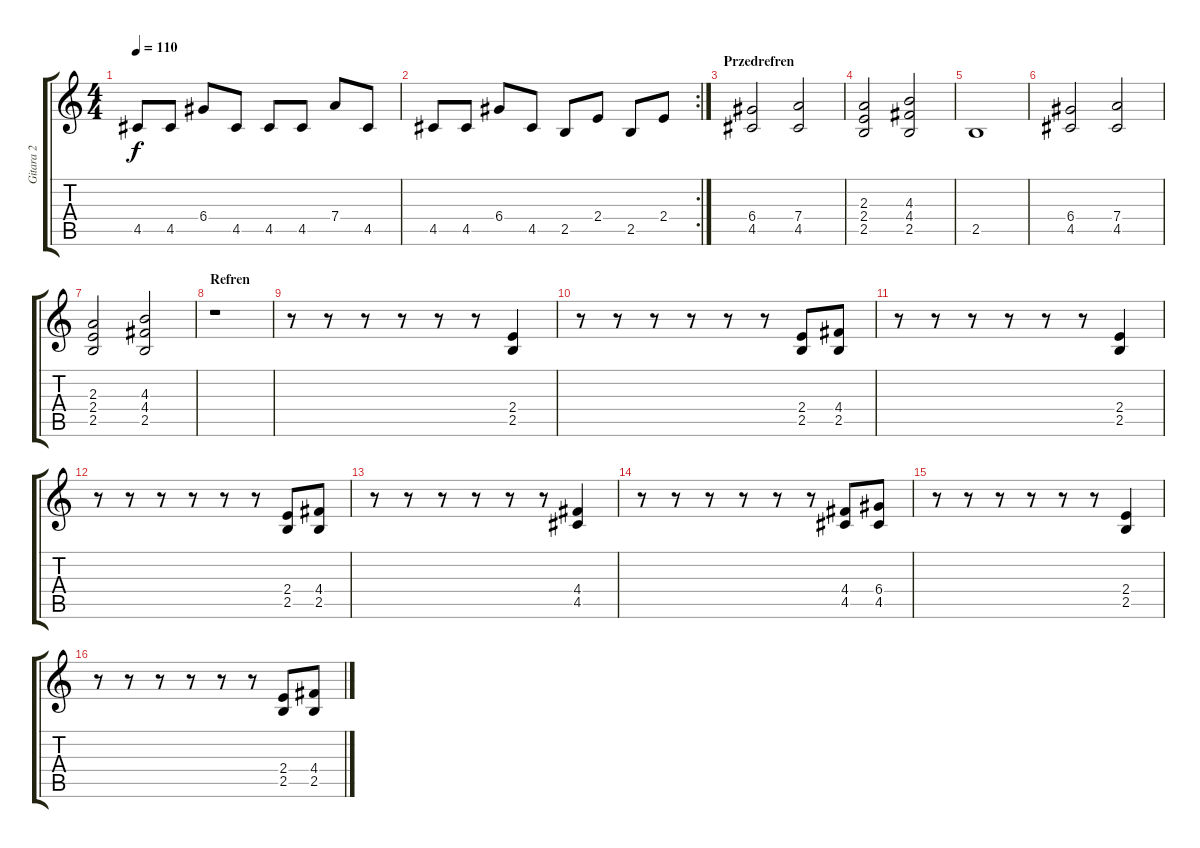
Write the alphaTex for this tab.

\track ("Gitara 2" "Gitara 2") {instrument distortionguitar}
\staff {score tabs}
\tuning (E4 B3 G3 D3 A2 E2) {hide}
\ts (4 4)
\tempo 110
\clef g2
\ks c
4.5.8{dy f} 4.5.8 6.4.8 4.5.8 4.5.8 4.5.8 7.4.8 4.5.8 |
\rc 2
4.5.8 4.5.8 6.4.8 4.5.8 2.5.8 2.4.8 2.5.8 2.4.8 |
\section ("" "Przedrefren")
(6.4 4.5).2 (7.4 4.5).2 |
(2.3 2.4 2.5).2 (4.3 4.4 2.5).2 |
2.5.1 |
(6.4 4.5).2 (7.4 4.5).2 |
(2.3 2.4 2.5).2 (4.3 4.4 2.5).2 |
\section ("" "Refren")
r.1 |
r.8 r.8 r.8 r.8 r.8 r.8 (2.4 2.5).4 |
r.8 r.8 r.8 r.8 r.8 r.8 (2.4 2.5).8 (4.4 2.5).8 |
r.8 r.8 r.8 r.8 r.8 r.8 (2.4 2.5).4 |
r.8 r.8 r.8 r.8 r.8 r.8 (2.4 2.5).8 (4.4 2.5).8 |
r.8 r.8 r.8 r.8 r.8 r.8 (4.4 4.5).4 |
r.8 r.8 r.8 r.8 r.8 r.8 (4.4 4.5).8 (6.4 4.5).8 |
r.8 r.8 r.8 r.8 r.8 r.8 (2.4 2.5).4 |
r.8 r.8 r.8 r.8 r.8 r.8 (2.4 2.5).8 (4.4 2.5).8
